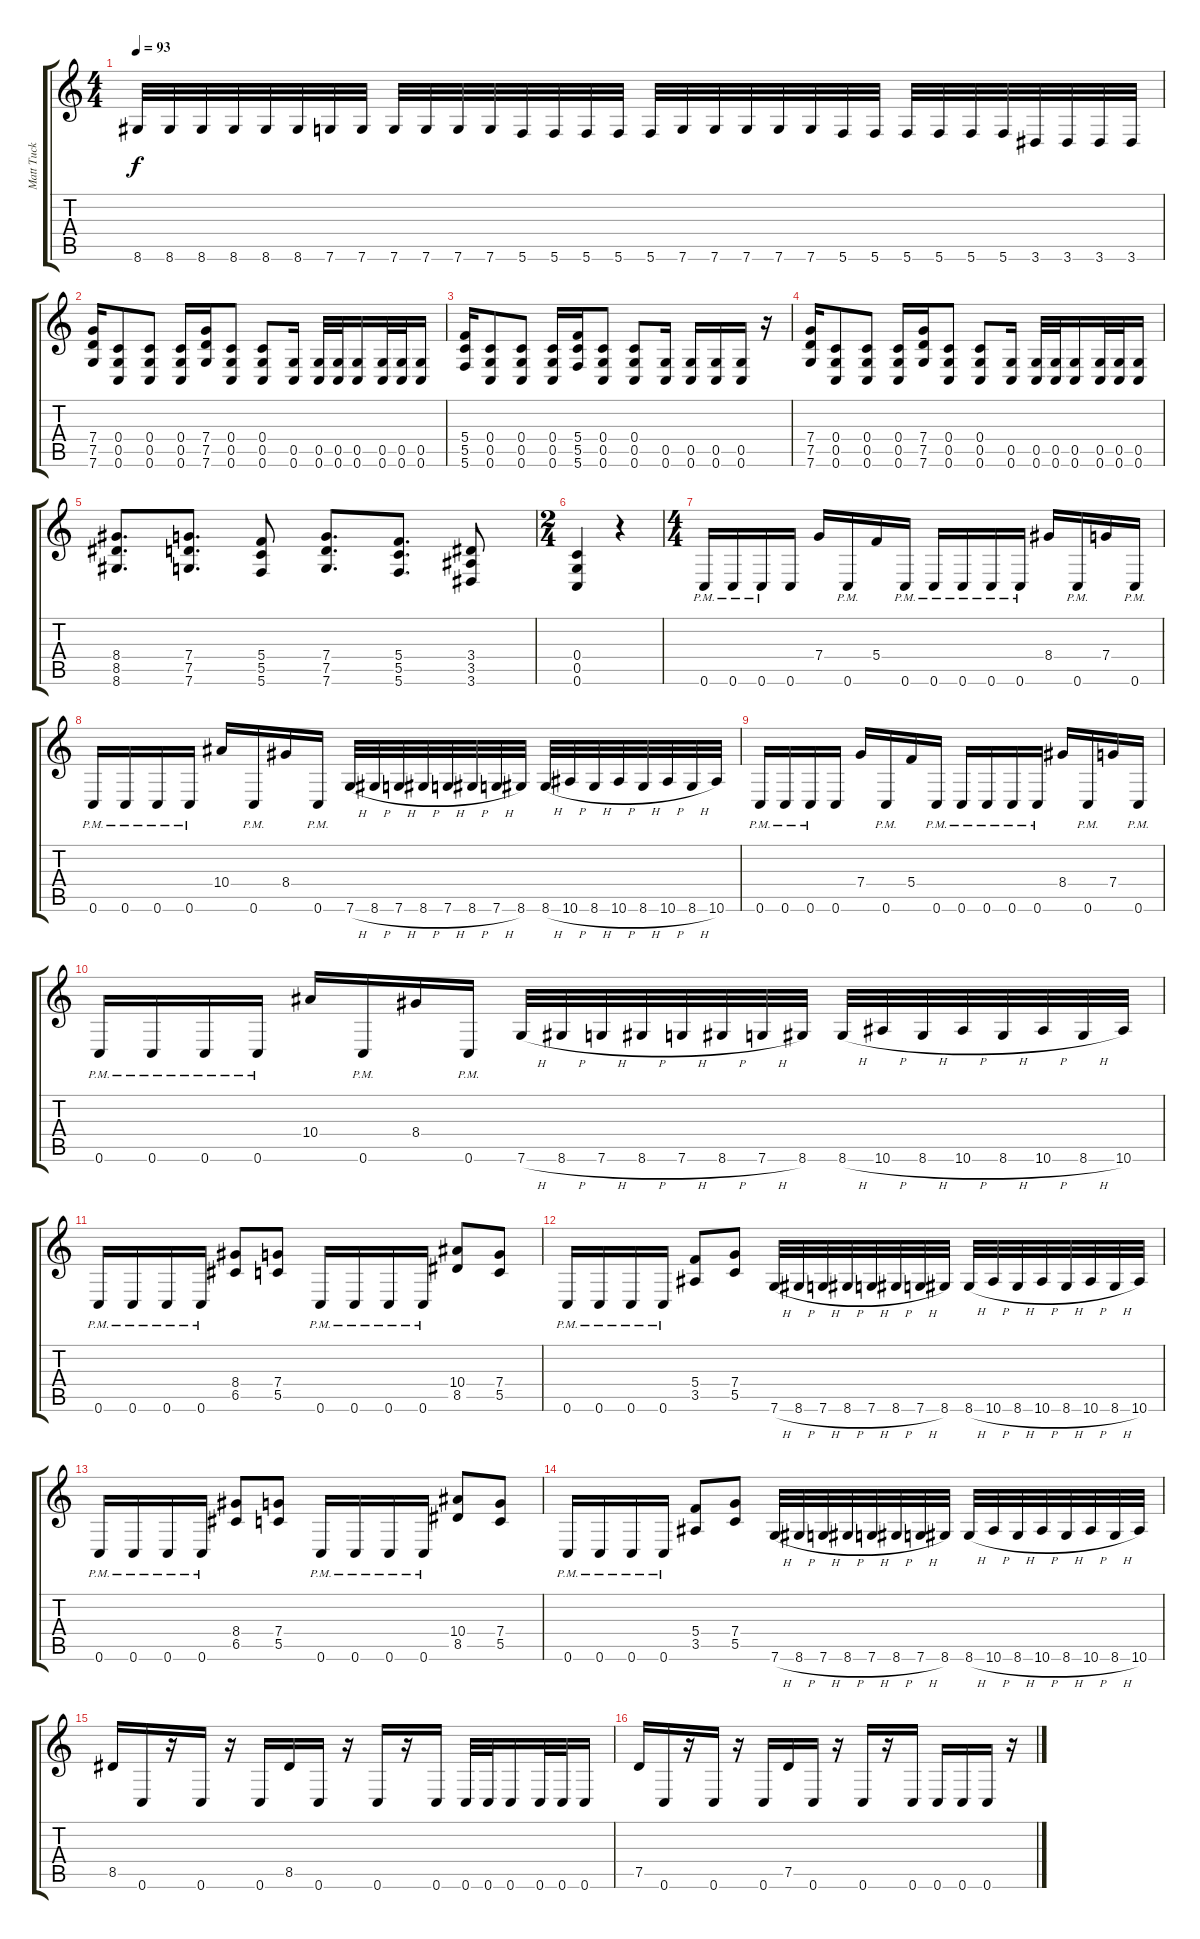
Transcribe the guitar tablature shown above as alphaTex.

\track ("Matt Tuck" "Matt Tuck") {instrument distortionguitar}
\staff {score tabs}
\tuning (D4 A3 F3 C3 G2 C2) {hide}
\ts (4 4)
\tempo 93
\clef g2
\ks c
8.6.32{dy f} 8.6.32 8.6.32 8.6.32 8.6.32 8.6.32 7.6.32 7.6.32 7.6.32 7.6.32 7.6.32 7.6.32 5.6.32 5.6.32 5.6.32 5.6.32 5.6.32 7.6.32 7.6.32 7.6.32 7.6.32 7.6.32 5.6.32 5.6.32 5.6.32 5.6.32 5.6.32 5.6.32 3.6.32 3.6.32 3.6.32 3.6.32 |
(7.4 7.5 7.6).16 (0.4 0.5 0.6).8 (0.4 0.5 0.6).8 (0.4 0.5 0.6).16 (7.4 7.5 7.6).16 (0.4 0.5 0.6).8 (0.4 0.5 0.6).8 (0.5 0.6).16 (0.5 0.6).32 (0.5 0.6).32 (0.5 0.6).16 (0.5 0.6).32 (0.5 0.6).32 (0.5 0.6).16 |
(5.4 5.5 5.6).16 (0.4 0.5 0.6).8 (0.4 0.5 0.6).8 (0.4 0.5 0.6).16 (5.4 5.5 5.6).16 (0.4 0.5 0.6).8 (0.4 0.5 0.6).8 (0.5 0.6).16 (0.5 0.6).16 (0.5 0.6).16 (0.5 0.6).16 r.16 |
(7.4 7.5 7.6).16 (0.4 0.5 0.6).8 (0.4 0.5 0.6).8 (0.4 0.5 0.6).16 (7.4 7.5 7.6).16 (0.4 0.5 0.6).8 (0.4 0.5 0.6).8 (0.5 0.6).16 (0.5 0.6).32 (0.5 0.6).32 (0.5 0.6).16 (0.5 0.6).32 (0.5 0.6).32 (0.5 0.6).16 |
(8.4 8.5 8.6).8{d} (7.4 7.5 7.6).8{d} (5.4 5.5 5.6).8 (7.4 7.5 7.6).8{d} (5.4 5.5 5.6).8{d} (3.4 3.5 3.6).8 |
\ts (2 4)
(0.4 0.5 0.6).4 r.4 |
\ts (4 4)
0.6{pm}.16 0.6{pm}.16 0.6{pm}.16 0.6.16 7.4.16 0.6{pm}.16 5.4.16 0.6{pm}.16 0.6{pm}.16 0.6{pm}.16 0.6{pm}.16 0.6{pm}.16 8.4.16 0.6{pm}.16 7.4.16 0.6{pm}.16 |
0.6{pm}.16 0.6{pm}.16 0.6{pm}.16 0.6{pm}.16 10.4.16 0.6{pm}.16 8.4.16 0.6{pm}.16 7.6{h}.32 8.6{h}.32 7.6{h}.32 8.6{h}.32 7.6{h}.32 8.6{h}.32 7.6{h}.32 8.6.32 8.6{h}.32 10.6{h}.32 8.6{h}.32 10.6{h}.32 8.6{h}.32 10.6{h}.32 8.6{h}.32 10.6.32 |
0.6{pm}.16 0.6{pm}.16 0.6{pm}.16 0.6.16 7.4.16 0.6{pm}.16 5.4.16 0.6{pm}.16 0.6{pm}.16 0.6{pm}.16 0.6{pm}.16 0.6{pm}.16 8.4.16 0.6{pm}.16 7.4.16 0.6{pm}.16 |
0.6{pm}.16 0.6{pm}.16 0.6{pm}.16 0.6{pm}.16 10.4.16 0.6{pm}.16 8.4.16 0.6{pm}.16 7.6{h}.32 8.6{h}.32 7.6{h}.32 8.6{h}.32 7.6{h}.32 8.6{h}.32 7.6{h}.32 8.6.32 8.6{h}.32 10.6{h}.32 8.6{h}.32 10.6{h}.32 8.6{h}.32 10.6{h}.32 8.6{h}.32 10.6.32 |
0.6{pm}.16 0.6{pm}.16 0.6{pm}.16 0.6{pm}.16 (8.4 6.5).8 (7.4 5.5).8 0.6{pm}.16 0.6{pm}.16 0.6{pm}.16 0.6{pm}.16 (10.4 8.5).8 (7.4 5.5).8 |
0.6{pm}.16 0.6{pm}.16 0.6{pm}.16 0.6{pm}.16 (5.4 3.5).8 (7.4 5.5).8 7.6{h}.32 8.6{h}.32 7.6{h}.32 8.6{h}.32 7.6{h}.32 8.6{h}.32 7.6{h}.32 8.6.32 8.6{h}.32 10.6{h}.32 8.6{h}.32 10.6{h}.32 8.6{h}.32 10.6{h}.32 8.6{h}.32 10.6.32 |
0.6{pm}.16 0.6{pm}.16 0.6{pm}.16 0.6{pm}.16 (8.4 6.5).8 (7.4 5.5).8 0.6{pm}.16 0.6{pm}.16 0.6{pm}.16 0.6{pm}.16 (10.4 8.5).8 (7.4 5.5).8 |
0.6{pm}.16 0.6{pm}.16 0.6{pm}.16 0.6{pm}.16 (5.4 3.5).8 (7.4 5.5).8 7.6{h}.32 8.6{h}.32 7.6{h}.32 8.6{h}.32 7.6{h}.32 8.6{h}.32 7.6{h}.32 8.6.32 8.6{h}.32 10.6{h}.32 8.6{h}.32 10.6{h}.32 8.6{h}.32 10.6{h}.32 8.6{h}.32 10.6.32 |
8.5.16 0.6.16 r.16 0.6.16 r.16 0.6.16 8.5.16 0.6.16 r.16 0.6.16 r.16 0.6.16 0.6.32 0.6.32 0.6.16 0.6.32 0.6.32 0.6.16 |
7.5.16 0.6.16 r.16 0.6.16 r.16 0.6.16 7.5.16 0.6.16 r.16 0.6.16 r.16 0.6.16 0.6.16 0.6.16 0.6.16 r.16
